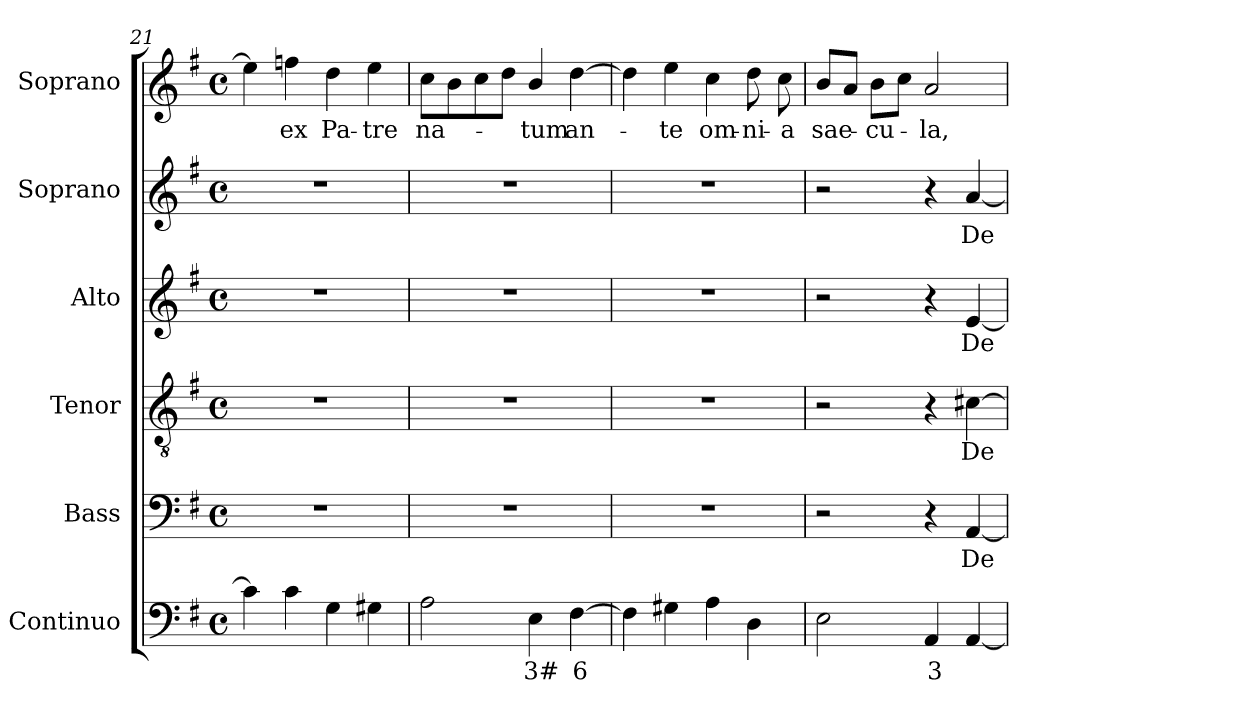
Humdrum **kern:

**kern	**text	**kern	**text	**kern	**text	**kern	**text	**kern	**text	**kern	**text
*part6	*part6	*part5	*part5	*part4	*part4	*part3	*part3	*part2	*part2	*part1	*part1
*staff6	*staff6	*staff5	*staff5	*staff4	*staff4	*staff3	*staff3	*staff2	*staff2	*staff1	*staff1
*I"Continuo	*	*I"Bass	*	*I"Tenor	*	*I"Alto	*	*I"Soprano	*	*I"Soprano	*
*I'Cont.	*	*I'B.	*	*I'T.	*	*I'A.	*	*I'S.	*	*I'S.	*
*clefF4	*	*clefF4	*	*clefGv2	*	*clefG2	*	*clefG2	*	*clefG2	*
*	*	*	*	*ITrd7c12	*	*	*	*	*	*	*
*k[f#]	*	*k[f#]	*	*k[f#]	*	*k[f#]	*	*k[f#]	*	*k[f#]	*
*G:	*	*G:	*	*G:	*	*G:	*	*G:	*	*G:	*
*M4/4	*	*M4/4	*	*M4/4	*	*M4/4	*	*M4/4	*	*M4/4	*
*met(c)	*	*met(c)	*	*met(c)	*	*met(c)	*	*met(c)	*	*met(c)	*
=21	=21	=21	=21	=21	=21	=21	=21	=21	=21	=21	=21
4ci\]	.	1r	.	1r	.	1r	.	1r	.	4eei\]	.
!	!	!	!	!	!	!	!	!	!	!	!LO:LY:b:color=#000000
4ci\	.	.	.	.	.	.	.	.	.	4ffni\	ex
!	!	!	!	!	!	!	!	!	!	!	!LO:LY:b:color=#000000
4Gi\	.	.	.	.	.	.	.	.	.	4ddi\	Pa-
!	!	!	!	!	!	!	!	!	!	!	!LO:LY:b:color=#000000
4G#Xi\	.	.	.	.	.	.	.	.	.	4eei\	-tre
=22	=22	=22	=22	=22	=22	=22	=22	=22	=22	=22	=22
!	!	!	!	!	!	!	!	!	!	!	!LO:LY:b:color=#000000
2Ai\	.	1r	.	1r	.	1r	.	1r	.	8cci\L	na-
.	.	.	.	.	.	.	.	.	.	8bi\	.
.	.	.	.	.	.	.	.	.	.	8cci\	.
.	.	.	.	.	.	.	.	.	.	8ddi\J	.
!	!LO:LY:b:color=#000000	!	!	!	!	!	!	!	!	!	!
!	!	!	!	!	!	!	!	!	!	!	!LO:LY:b:color=#000000
4Ei\	3#	.	.	.	.	.	.	.	.	4bi/	-tum
!	!LO:LY:b:color=#000000	!	!	!	!	!	!	!	!	!	!
!	!	!	!	!	!	!	!	!	!	!	!LO:LY:b:color=#000000
[4F#i\	6	.	.	.	.	.	.	.	.	[4ddi\	an-
=23	=23	=23	=23	=23	=23	=23	=23	=23	=23	=23	=23
4F#i\]	.	1r	.	1r	.	1r	.	1r	.	4ddi\]	.
!	!	!	!	!	!	!	!	!	!	!	!LO:LY:b:color=#000000
4G#Xi\	.	.	.	.	.	.	.	.	.	4eei\	-te
!	!	!	!	!	!	!	!	!	!	!	!LO:LY:b:color=#000000
4Ai\	.	.	.	.	.	.	.	.	.	4cci\	om-
!	!	!	!	!	!	!	!	!	!	!	!LO:LY:b:color=#000000
4Di\	.	.	.	.	.	.	.	.	.	8ddi\	-ni-
!	!	!	!	!	!	!	!	!	!	!	!LO:LY:b:color=#000000
.	.	.	.	.	.	.	.	.	.	8cci\	-a
!!LO:LB:g=z
=24	=24	=24	=24	=24	=24	=24	=24	=24	=24	=24	=24
!	!	!	!	!	!	!	!	!	!	!	!LO:LY:b:color=#000000
2Ei\	.	2r	.	2r	.	2r	.	2r	.	8bi/L	sae-
.	.	.	.	.	.	.	.	.	.	8ai/J	.
!	!	!	!	!	!	!	!	!	!	!	!LO:LY:b:color=#000000
.	.	.	.	.	.	.	.	.	.	8bi\L	-cu-
.	.	.	.	.	.	.	.	.	.	8cci\J	.
!	!LO:LY:b:color=#000000	!	!	!	!	!	!	!	!	!	!
!	!	!	!	!	!	!	!	!	!	!	!LO:LY:b:color=#000000
4AAi/	3	4r	.	4r	.	4r	.	4r	.	2ai/	-la,
!	!	!	!LO:LY:b:color=#000000	!	!	!	!	!	!	!	!
!	!	!	!	!	!LO:LY:b:color=#000000	!	!	!	!	!	!
!	!	!	!	!	!	!	!LO:LY:b:color=#000000	!	!	!	!
!	!	!	!	!	!	!	!	!	!LO:LY:b:color=#000000	!	!
[4AAi/	.	[4AAi/	De-	[4C#Xi\	De-	[4ei/	De-	[4ai/	De-	.	.
=	=	=	=	=	=	=	=	=	=	=	=
*-	*-	*-	*-	*-	*-	*-	*-	*-	*-	*-	*-
